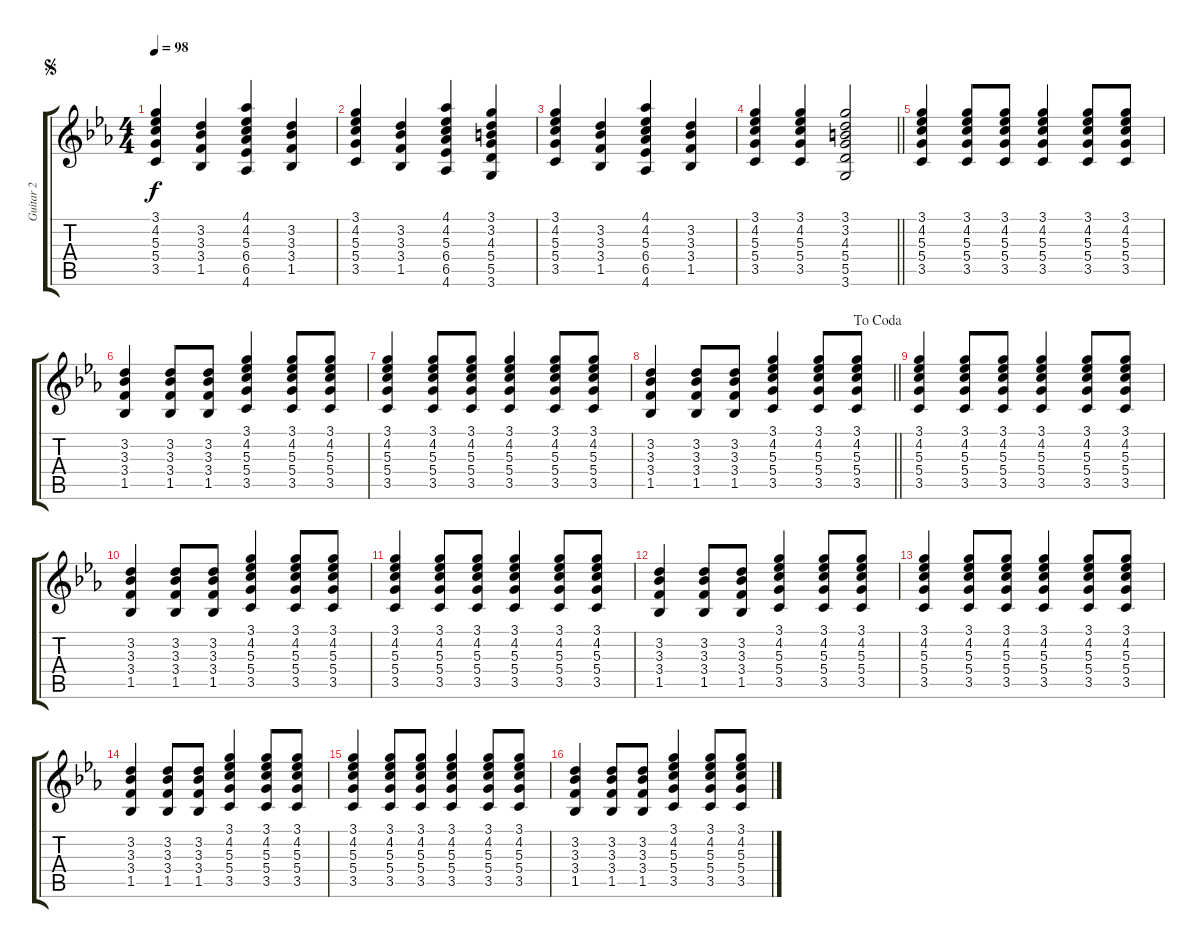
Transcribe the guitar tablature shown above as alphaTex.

\track ("Guitar 2" "Guitar 2") {instrument electricguitarjazz}
\staff {score tabs}
\tuning (E4 B3 G3 D3 A2 E2) {hide}
\ts (4 4)
\jump segno
\tempo 98
\clef g2
\ks eb
(3.1 4.2 5.3 5.4 3.5).4{dy f} (3.2 3.3 3.4 1.5).4 (4.1 4.2 5.3 6.4 6.5 4.6).4 (3.2 3.3 3.4 1.5).4 |
(3.1 4.2 5.3 5.4 3.5).4 (3.2 3.3 3.4 1.5).4 (4.1 4.2 5.3 6.4 6.5 4.6).4 (3.1 3.2 4.3 5.4 5.5 3.6).4 |
(3.1 4.2 5.3 5.4 3.5).4 (3.2 3.3 3.4 1.5).4 (4.1 4.2 5.3 6.4 6.5 4.6).4 (3.2 3.3 3.4 1.5).4 |
\barLineRight lightlight
(3.1 4.2 5.3 5.4 3.5).4 (3.1 4.2 5.3 5.4 3.5).4 (3.1 3.2 4.3 5.4 5.5 3.6).2 |
(3.1 4.2 5.3 5.4 3.5).4 (3.1 4.2 5.3 5.4 3.5).8 (3.1 4.2 5.3 5.4 3.5).8 (3.1 4.2 5.3 5.4 3.5).4 (3.1 4.2 5.3 5.4 3.5).8 (3.1 4.2 5.3 5.4 3.5).8 |
(3.2 3.3 3.4 1.5).4 (3.2 3.3 3.4 1.5).8 (3.2 3.3 3.4 1.5).8 (3.1 4.2 5.3 5.4 3.5).4 (3.1 4.2 5.3 5.4 3.5).8 (3.1 4.2 5.3 5.4 3.5).8 |
(3.1 4.2 5.3 5.4 3.5).4 (3.1 4.2 5.3 5.4 3.5).8 (3.1 4.2 5.3 5.4 3.5).8 (3.1 4.2 5.3 5.4 3.5).4 (3.1 4.2 5.3 5.4 3.5).8 (3.1 4.2 5.3 5.4 3.5).8 |
\jump dacoda
\barLineRight lightlight
(3.2 3.3 3.4 1.5).4 (3.2 3.3 3.4 1.5).8 (3.2 3.3 3.4 1.5).8 (3.1 4.2 5.3 5.4 3.5).4 (3.1 4.2 5.3 5.4 3.5).8 (3.1 4.2 5.3 5.4 3.5).8 |
(3.1 4.2 5.3 5.4 3.5).4 (3.1 4.2 5.3 5.4 3.5).8 (3.1 4.2 5.3 5.4 3.5).8 (3.1 4.2 5.3 5.4 3.5).4 (3.1 4.2 5.3 5.4 3.5).8 (3.1 4.2 5.3 5.4 3.5).8 |
(3.2 3.3 3.4 1.5).4 (3.2 3.3 3.4 1.5).8 (3.2 3.3 3.4 1.5).8 (3.1 4.2 5.3 5.4 3.5).4 (3.1 4.2 5.3 5.4 3.5).8 (3.1 4.2 5.3 5.4 3.5).8 |
(3.1 4.2 5.3 5.4 3.5).4 (3.1 4.2 5.3 5.4 3.5).8 (3.1 4.2 5.3 5.4 3.5).8 (3.1 4.2 5.3 5.4 3.5).4 (3.1 4.2 5.3 5.4 3.5).8 (3.1 4.2 5.3 5.4 3.5).8 |
(3.2 3.3 3.4 1.5).4 (3.2 3.3 3.4 1.5).8 (3.2 3.3 3.4 1.5).8 (3.1 4.2 5.3 5.4 3.5).4 (3.1 4.2 5.3 5.4 3.5).8 (3.1 4.2 5.3 5.4 3.5).8 |
(3.1 4.2 5.3 5.4 3.5).4 (3.1 4.2 5.3 5.4 3.5).8 (3.1 4.2 5.3 5.4 3.5).8 (3.1 4.2 5.3 5.4 3.5).4 (3.1 4.2 5.3 5.4 3.5).8 (3.1 4.2 5.3 5.4 3.5).8 |
(3.2 3.3 3.4 1.5).4 (3.2 3.3 3.4 1.5).8 (3.2 3.3 3.4 1.5).8 (3.1 4.2 5.3 5.4 3.5).4 (3.1 4.2 5.3 5.4 3.5).8 (3.1 4.2 5.3 5.4 3.5).8 |
(3.1 4.2 5.3 5.4 3.5).4 (3.1 4.2 5.3 5.4 3.5).8 (3.1 4.2 5.3 5.4 3.5).8 (3.1 4.2 5.3 5.4 3.5).4 (3.1 4.2 5.3 5.4 3.5).8 (3.1 4.2 5.3 5.4 3.5).8 |
(3.2 3.3 3.4 1.5).4 (3.2 3.3 3.4 1.5).8 (3.2 3.3 3.4 1.5).8 (3.1 4.2 5.3 5.4 3.5).4 (3.1 4.2 5.3 5.4 3.5).8 (3.1 4.2 5.3 5.4 3.5).8
